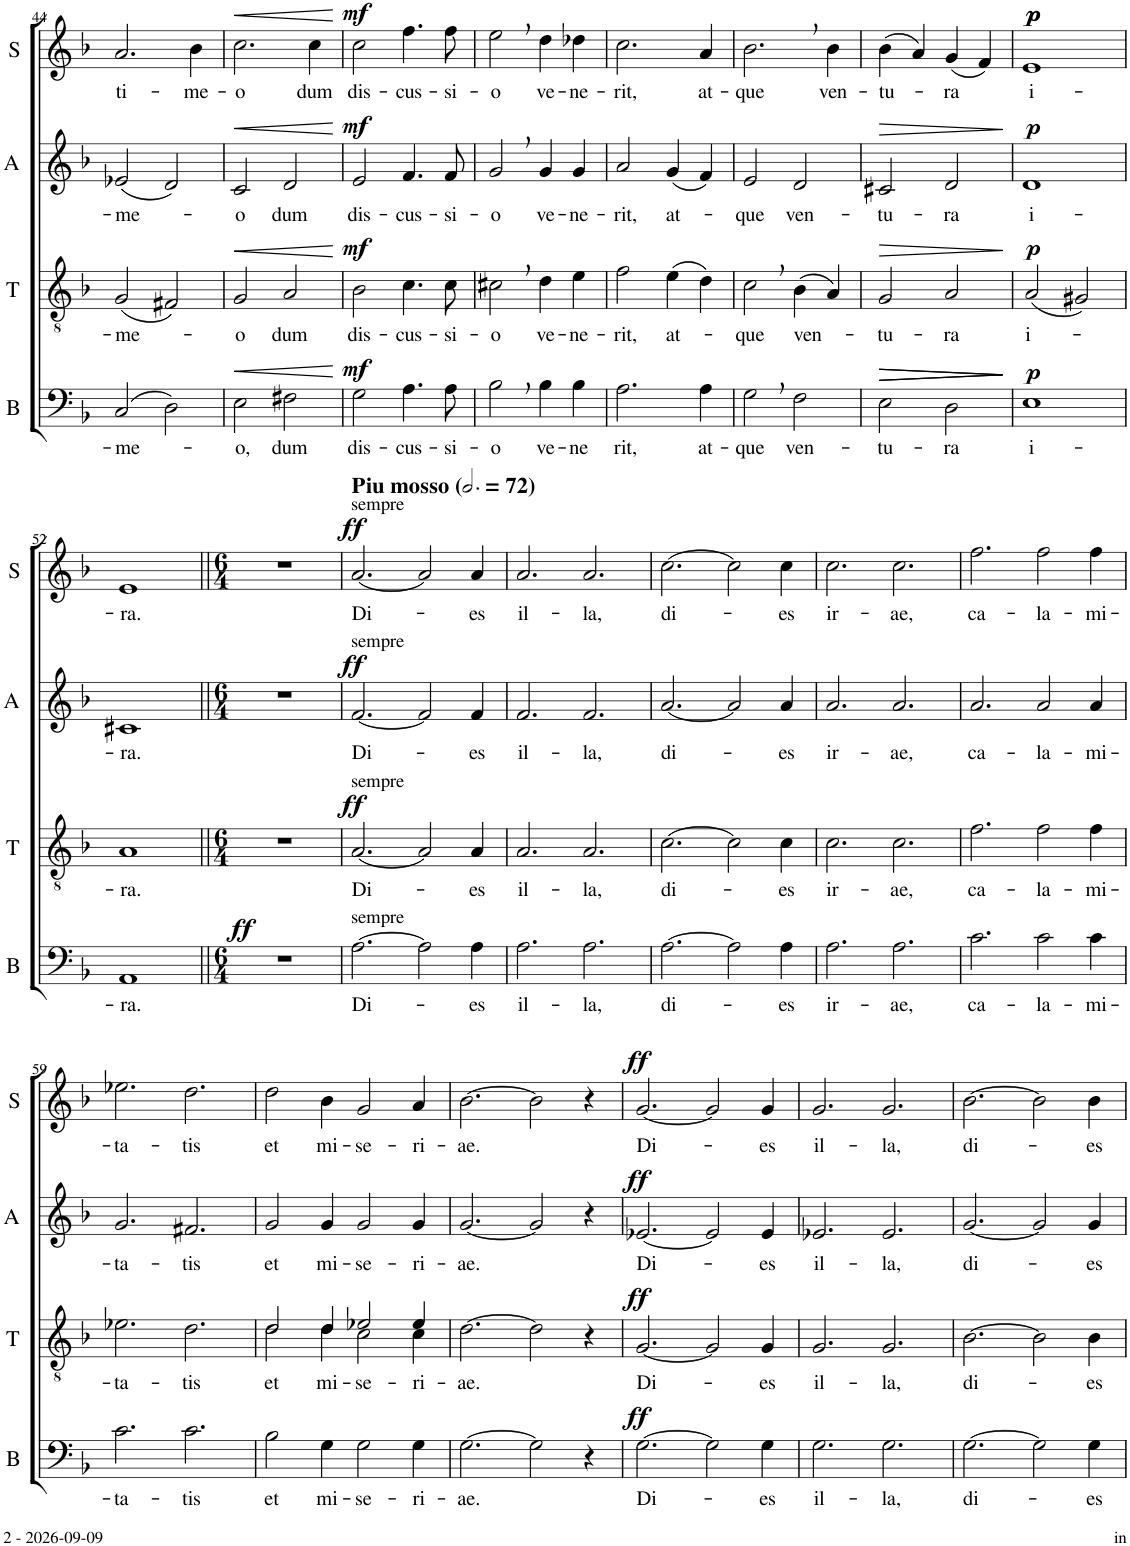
**kern	**text	**dynam	**kern	**text	**dynam	**kern	**text	**dynam	**kern	**text	**dynam
*part4	*part4	*part4	*part3	*part3	*part3	*part2	*part2	*part2	*part1	*part1	*part1
*staff4	*staff4	*staff4	*staff3	*staff3	*staff3	*staff2	*staff2	*staff2	*staff1	*staff1	*staff1
*I"Basso	*	*	*I"Tenore	*	*	*I"Alto	*	*	*I"Soprano	*	*
*I'B	*	*	*I'T	*	*	*I'A	*	*	*I'S	*	*
!!LO:PB:g=z
*clefF4	*	*	*clefGv2	*	*	*clefG2	*	*	*clefG2	*	*
*k[b-]	*	*	*k[b-]	*	*	*k[b-]	*	*	*k[b-]	*	*
*d:	*	*	*d:	*	*	*d:	*	*	*d:	*	*
*M2/2	*	*	*M2/2	*	*	*M2/2	*	*	*M2/2	*	*
=44	=44	=44	=44	=44	=44	=44	=44	=44	=44	=44	=44
!	!LO:LY:b	!	!	!LO:LY:b	!	!	!LO:LY:b	!	!	!LO:LY:b	!
(>2C/	-me-	.	(<2G/	-me-	.	(<2e-X/	-me-	.	2.a/	ti-	.
2D\)	.	.	2F#X/)	.	.	2d/)	.	.	.	.	.
!	!	!	!	!	!	!	!	!	!	!LO:LY:b	!
.	.	.	.	.	.	.	.	.	4b-\	-me-	.
=45	=45	=45	=45	=45	=45	=45	=45	=45	=45	=45	=45
!	!LO:LY:b	!LO:HP:b	!	!LO:LY:b	!LO:HP:b	!	!LO:LY:b	!LO:HP:b	!	!LO:LY:b	!LO:HP:b
2E\	-o,	<	2G/	-o	<	2c/	-o	<	2.cc\	-o	<
!	!LO:LY:b	!	!	!LO:LY:b	!	!	!LO:LY:b	!	!	!	!
2F#X\	dum	.	2A/	dum	.	2d/	dum	.	.	.	.
!	!	!	!	!	!	!	!	!	!	!LO:LY:b	!
.	.	.	.	.	.	.	.	.	4cc\	dum	.
.	.	[	.	.	[	.	.	[	.	.	[
=46	=46	=46	=46	=46	=46	=46	=46	=46	=46	=46	=46
!	!LO:LY:b	!LO:DY:a	!	!LO:LY:b	!LO:DY:a	!	!LO:LY:b	!LO:DY:a	!	!LO:LY:b	!LO:DY:a
2G\	dis-	mf	2B-\	dis-	mf	2e/	dis-	mf	2cc\	dis-	mf
!	!LO:LY:b	!	!	!LO:LY:b	!	!	!LO:LY:b	!	!	!LO:LY:b	!
4.A\	-cus-	.	4.c\	-cus-	.	4.f/	-cus-	.	4.ff\	-cus-	.
!	!LO:LY:b	!	!	!LO:LY:b	!	!	!LO:LY:b	!	!	!LO:LY:b	!
8A\	-si-	.	8c\	-si-	.	8f/	-si-	.	8ff\	-si-	.
=47	=47	=47	=47	=47	=47	=47	=47	=47	=47	=47	=47
!	!LO:LY:b	!	!	!LO:LY:b	!	!	!LO:LY:b	!	!	!LO:LY:b	!
2B-,\	-o	.	2c#X,\	-o	.	2g,/	-o	.	2ee,\	-o	.
!	!LO:LY:b	!	!	!LO:LY:b	!	!	!LO:LY:b	!	!	!LO:LY:b	!
4B-\	ve-	.	4d\	ve-	.	4g/	ve-	.	4dd\	ve-	.
!	!LO:LY:b	!	!	!LO:LY:b	!	!	!LO:LY:b	!	!	!LO:LY:b	!
4B-\	-ne	.	4e\	-ne-	.	4g/	-ne-	.	4dd-X\	-ne-	.
=48	=48	=48	=48	=48	=48	=48	=48	=48	=48	=48	=48
!	!LO:LY:b	!	!	!LO:LY:b	!	!	!LO:LY:b	!	!	!LO:LY:b	!
2.A\	rit,	.	2f\	-rit,	.	2a/	-rit,	.	2.cc\	-rit,	.
!	!	!	!	!LO:LY:b	!	!	!LO:LY:b	!	!	!	!
.	.	.	(>4e\	at-	.	(<4g/	at-	.	.	.	.
!	!LO:LY:b	!	!	!	!	!	!	!	!	!LO:LY:b	!
4A\	at-	.	4d\)	.	.	4f/)	.	.	4a/	at-	.
=49	=49	=49	=49	=49	=49	=49	=49	=49	=49	=49	=49
!	!LO:LY:b	!	!	!LO:LY:b	!	!	!LO:LY:b	!	!	!LO:LY:b	!
2G,\	-que	.	2c,\	-que	.	2e/	-que	.	2.b-,\	-que	.
!	!LO:LY:b	!	!	!LO:LY:b	!	!	!LO:LY:b	!	!	!	!
2F\	ven-	.	(>4B-\	ven-	.	2d/	ven-	.	.	.	.
!	!	!	!	!	!	!	!	!	!	!LO:LY:b	!
.	.	.	4A/)	.	.	.	.	.	4b-\	ven-	.
=50	=50	=50	=50	=50	=50	=50	=50	=50	=50	=50	=50
!	!LO:LY:b	!LO:HP:b	!	!LO:LY:b	!LO:HP:b	!	!LO:LY:b	!LO:HP:b	!	!LO:LY:b	!
2E\	-tu-	>	2G/	-tu-	>	2c#X/	-tu-	>	(>4b-\	-tu-	.
.	.	.	.	.	.	.	.	.	4a/)	.	.
!	!LO:LY:b	!LO:HP:b	!	!LO:LY:b	!	!	!LO:LY:b	!	!	!LO:LY:b	!
2D\	-ra	>	2A/	-ra	.	2d/	-ra	.	(<4g/	-ra	.
.	.	.	.	.	.	.	.	.	4f/)	.	.
.	.	] ]	.	.	]	.	.	]	.	.	.
=51	=51	=51	=51	=51	=51	=51	=51	=51	=51	=51	=51
!	!LO:LY:b	!LO:DY:a	!	!LO:LY:b	!LO:DY:a	!	!LO:LY:b	!LO:DY:a	!	!LO:LY:b	!LO:DY:a
!	!	!	!	!	!	!	!	!	!	!	!LO:DY:n=1:a
1E	i-	p	(<2A/	i-	p	1d	i-	p	1e	i-	p p
.	.	.	2G#X/)	.	.	.	.	.	.	.	.
!!LO:LB:g=z
=52	=52	=52	=52	=52	=52	=52	=52	=52	=52	=52	=52
!	!LO:LY:b	!	!	!LO:LY:b	!	!	!LO:LY:b	!	!	!LO:LY:b	!
1AA	-ra.	.	1A	-ra.	.	1c#X	-ra.	.	1e	-ra.	.
=53||	=53||	=53||	=53||	=53||	=53||	=53||	=53||	=53||	=53||	=53||	=53||
*M6/4	*	*	*M6/4	*	*	*M6/4	*	*	*M6/4	*	*
!	!	!LO:DY:a	!	!	!	!	!	!	!	!	!
1.r	.	ff	1.r	.	.	1.r	.	.	1.r	.	.
=54	=54	=54	=54	=54	=54	=54	=54	=54	=54	=54	=54
*	*	*	*	*	*	*	*	*	*MM216	*	*
!	!	!	!	!	!	!	!	!	!LO:TX:a:B:t=Piu mosso	!	!
!	!	!	!	!	!	!	!	!	!LO:TX:a:t=sempre	!	!
!	!	!	!	!	!	!LO:TX:a:t=sempre	!	!	!	!	!
!	!	!	!LO:TX:a:t=sempre	!	!	!	!	!	!	!	!
!LO:TX:a:t=sempre	!	!	!	!	!	!	!	!	!	!	!
!	!LO:LY:b	!	!	!LO:LY:b	!LO:DY:a	!	!LO:LY:b	!LO:DY:a	!	!LO:LY:b	!LO:DY:a
[2.A\	Di-	.	[2.A/	Di-	ff	[2.f/	Di-	ff	[2.a/	Di-	ff
2A\]	.	.	2A/]	.	.	2f/]	.	.	2a/]	.	.
!	!LO:LY:b	!	!	!LO:LY:b	!	!	!LO:LY:b	!	!	!LO:LY:b	!
4A\	-es	.	4A/	-es	.	4f/	-es	.	4a/	-es	.
=55	=55	=55	=55	=55	=55	=55	=55	=55	=55	=55	=55
!	!LO:LY:b	!	!	!LO:LY:b	!	!	!LO:LY:b	!	!	!LO:LY:b	!
2.A\	il-	.	2.A/	il-	.	2.f/	il-	.	2.a/	il-	.
!	!LO:LY:b	!	!	!LO:LY:b	!	!	!LO:LY:b	!	!	!LO:LY:b	!
2.A\	-la,	.	2.A/	-la,	.	2.f/	-la,	.	2.a/	-la,	.
=56	=56	=56	=56	=56	=56	=56	=56	=56	=56	=56	=56
!	!LO:LY:b	!	!	!LO:LY:b	!	!	!LO:LY:b	!	!	!LO:LY:b	!
[2.A\	di-	.	[2.c\	di-	.	[2.a/	di-	.	[2.cc\	di-	.
2A\]	.	.	2c\]	.	.	2a/]	.	.	2cc\]	.	.
!	!LO:LY:b	!	!	!LO:LY:b	!	!	!LO:LY:b	!	!	!LO:LY:b	!
4A\	-es	.	4c\	-es	.	4a/	-es	.	4cc\	-es	.
=57	=57	=57	=57	=57	=57	=57	=57	=57	=57	=57	=57
!	!LO:LY:b	!	!	!LO:LY:b	!	!	!LO:LY:b	!	!	!LO:LY:b	!
2.A\	ir-	.	2.c\	ir-	.	2.a/	ir-	.	2.cc\	ir-	.
!	!LO:LY:b	!	!	!LO:LY:b	!	!	!LO:LY:b	!	!	!LO:LY:b	!
2.A\	-ae,	.	2.c\	-ae,	.	2.a/	-ae,	.	2.cc\	-ae,	.
=58	=58	=58	=58	=58	=58	=58	=58	=58	=58	=58	=58
!	!LO:LY:b	!	!	!LO:LY:b	!	!	!LO:LY:b	!	!	!LO:LY:b	!
2.c\	ca-	.	2.f\	ca-	.	2.a/	ca-	.	2.ff\	ca-	.
!	!LO:LY:b	!	!	!LO:LY:b	!	!	!LO:LY:b	!	!	!LO:LY:b	!
2c\	-la-	.	2f\	-la-	.	2a/	-la-	.	2ff\	-la-	.
!	!LO:LY:b	!	!	!LO:LY:b	!	!	!LO:LY:b	!	!	!LO:LY:b	!
4c\	-mi-	.	4f\	-mi-	.	4a/	-mi-	.	4ff\	-mi-	.
!!LO:LB:g=z
=59	=59	=59	=59	=59	=59	=59	=59	=59	=59	=59	=59
!	!LO:LY:b	!	!	!LO:LY:b	!	!	!LO:LY:b	!	!	!LO:LY:b	!
2.c\	-ta-	.	2.e-X\	-ta-	.	2.g/	-ta-	.	2.ee-X\	-ta-	.
!	!LO:LY:b	!	!	!LO:LY:b	!	!	!LO:LY:b	!	!	!LO:LY:b	!
2.c\	-tis	.	2.d\	-tis	.	2.f#X/	-tis	.	2.dd\	-tis	.
=60	=60	=60	=60	=60	=60	=60	=60	=60	=60	=60	=60
!	!LO:LY:b	!	!	!LO:LY:b	!	!	!LO:LY:b	!	!	!LO:LY:b	!
*	*	*	*^	*	*	*	*	*	*	*	*
2B-\	et	.	2d/	2d\	et	.	2g/	et	.	2dd\	et	.
!	!LO:LY:b	!	!	!	!LO:LY:b	!	!	!LO:LY:b	!	!	!LO:LY:b	!
4G\	mi-	.	4d/	4d\	mi-	.	4g/	mi-	.	4b-\	mi-	.
!	!LO:LY:b	!	!	!	!LO:LY:b	!	!	!LO:LY:b	!	!	!LO:LY:b	!
2G\	-se-	.	2e-X/	2c\	-se-	.	2g/	-se-	.	2g/	-se-	.
!	!LO:LY:b	!	!	!	!LO:LY:b	!	!	!LO:LY:b	!	!	!LO:LY:b	!
4G\	-ri-	.	4e-/	4c\	-ri-	.	4g/	-ri-	.	4a/	-ri-	.
=61	=61	=61	=61	=61	=61	=61	=61	=61	=61	=61	=61	=61
!	!LO:LY:b	!	!	!	!LO:LY:b	!	!	!LO:LY:b	!	!	!LO:LY:b	!
*	*	*	*v	*v	*	*	*	*	*	*	*	*
[2.G\	-ae.	.	[2.d\	-ae.	.	[2.g/	-ae.	.	[2.b-\	-ae.	.
2G\]	.	.	2d\]	.	.	2g/]	.	.	2b-\]	.	.
4r	.	.	4r	.	.	4r	.	.	4r	.	.
=62	=62	=62	=62	=62	=62	=62	=62	=62	=62	=62	=62
!	!LO:LY:b	!LO:DY:a	!	!LO:LY:b	!LO:DY:a	!	!LO:LY:b	!LO:DY:a	!	!LO:LY:b	!LO:DY:a
[2.G\	Di-	ff	[2.G/	Di-	ff	[2.e-X/	Di-	ff	[2.g/	Di-	ff
2G\]	.	.	2G/]	.	.	2e-/]	.	.	2g/]	.	.
!	!LO:LY:b	!	!	!LO:LY:b	!	!	!LO:LY:b	!	!	!LO:LY:b	!
4G\	-es	.	4G/	-es	.	4e-/	-es	.	4g/	-es	.
=63	=63	=63	=63	=63	=63	=63	=63	=63	=63	=63	=63
!	!LO:LY:b	!	!	!LO:LY:b	!	!	!LO:LY:b	!	!	!LO:LY:b	!
2.G\	il-	.	2.G/	il-	.	2.e-X/	il-	.	2.g/	il-	.
!	!LO:LY:b	!	!	!LO:LY:b	!	!	!LO:LY:b	!	!	!LO:LY:b	!
2.G\	-la,	.	2.G/	-la,	.	2.e-/	-la,	.	2.g/	-la,	.
=64	=64	=64	=64	=64	=64	=64	=64	=64	=64	=64	=64
!	!LO:LY:b	!	!	!LO:LY:b	!	!	!LO:LY:b	!	!	!LO:LY:b	!
[2.G\	di-	.	[2.B-\	di-	.	[2.g/	di-	.	[2.b-\	di-	.
2G\]	.	.	2B-\]	.	.	2g/]	.	.	2b-\]	.	.
!	!LO:LY:b	!	!	!LO:LY:b	!	!	!LO:LY:b	!	!	!LO:LY:b	!
4G\	-es	.	4B-\	-es	.	4g/	-es	.	4b-\	-es	.
=	=	=	=	=	=	=	=	=	=	=	=
*-	*-	*-	*-	*-	*-	*-	*-	*-	*-	*-	*-
